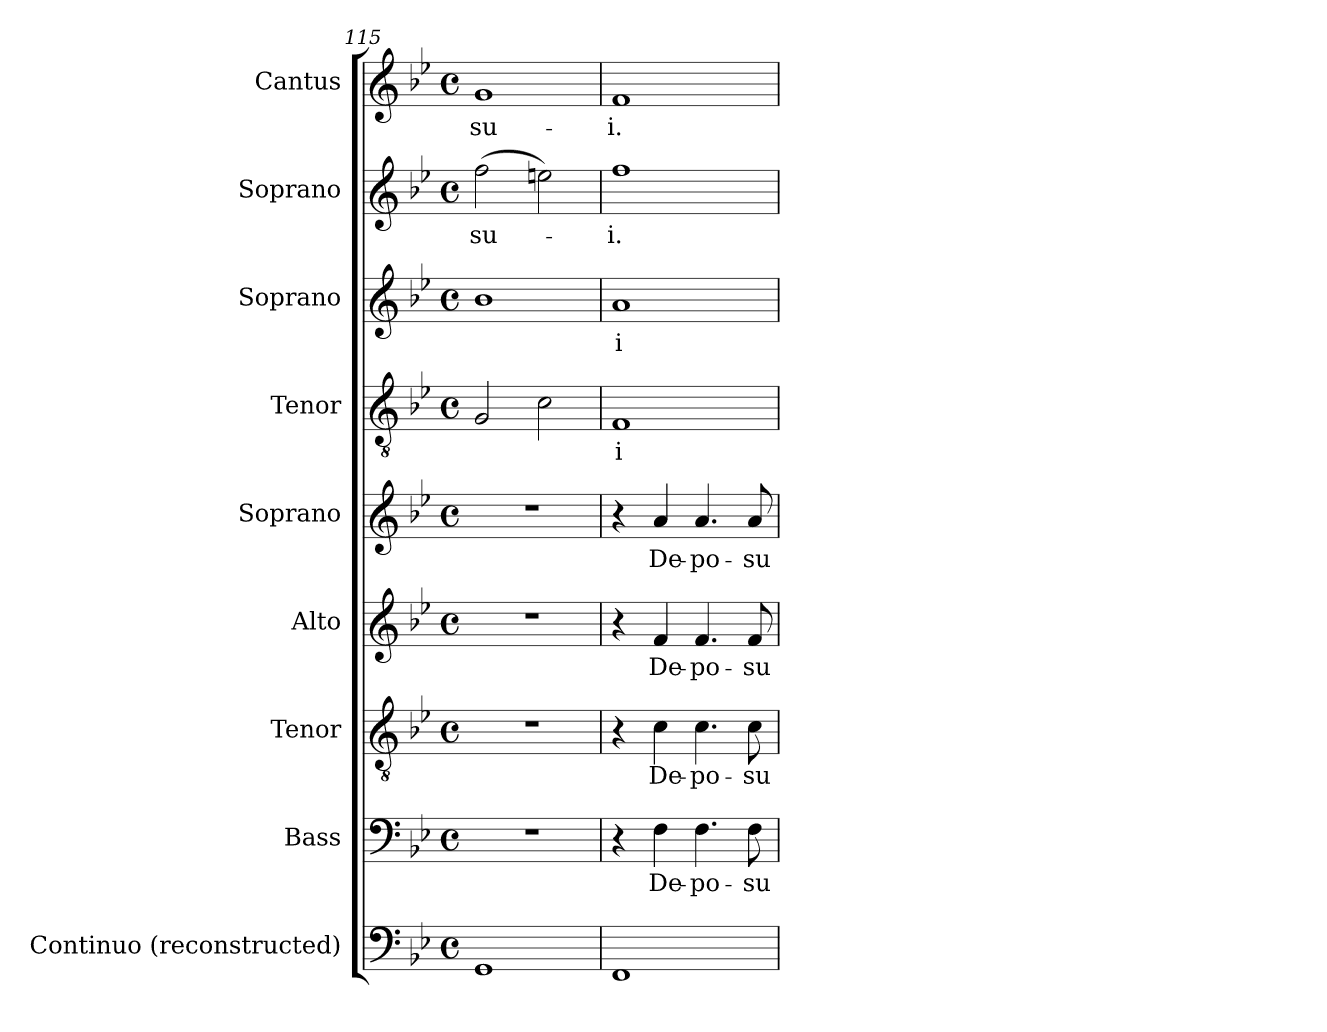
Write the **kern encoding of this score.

**kern	**kern	**text	**kern	**text	**kern	**text	**kern	**text	**kern	**text	**kern	**text	**kern	**text	**kern	**text
*part9	*part8	*part8	*part7	*part7	*part6	*part6	*part5	*part5	*part4	*part4	*part3	*part3	*part2	*part2	*part1	*part1
*staff9	*staff8	*staff8	*staff7	*staff7	*staff6	*staff6	*staff5	*staff5	*staff4	*staff4	*staff3	*staff3	*staff2	*staff2	*staff1	*staff1
*I"Continuo (reconstructed)	*I"Bass	*	*I"Tenor	*	*I"Alto	*	*I"Soprano	*	*I"Tenor	*	*I"Soprano	*	*I"Soprano	*	*I"Cantus	*
*I'Cont.	*I'B.	*	*I'T.	*	*I'A.	*	*I'S.	*	*I'T.	*	*I'S.	*	*I'S.	*	*	*
*clefF4	*clefF4	*	*clefGv2	*	*clefG2	*	*clefG2	*	*clefGv2	*	*clefG2	*	*clefG2	*	*clefG2	*
*	*	*	*ITrd7c12	*	*	*	*	*	*ITrd7c12	*	*	*	*	*	*	*
*k[b-e-]	*k[b-e-]	*	*k[b-e-]	*	*k[b-e-]	*	*k[b-e-]	*	*k[b-e-]	*	*k[b-e-]	*	*k[b-e-]	*	*k[b-e-]	*
*g:	*g:	*	*g:	*	*g:	*	*g:	*	*g:	*	*g:	*	*g:	*	*g:	*
*M4/4	*M4/4	*	*M4/4	*	*M4/4	*	*M4/4	*	*M4/4	*	*M4/4	*	*M4/4	*	*M4/4	*
*met(c)	*met(c)	*	*met(c)	*	*met(c)	*	*met(c)	*	*met(c)	*	*met(c)	*	*met(c)	*	*met(c)	*
=115	=115	=115	=115	=115	=115	=115	=115	=115	=115	=115	=115	=115	=115	=115	=115	=115
!	!	!	!	!	!	!	!	!	!	!	!	!	!	!LO:LY:b:color=#000000	!	!
!	!	!	!	!	!	!	!	!	!	!	!	!	!	!	!	!LO:LY:b:color=#000000
1GGi	1r	.	1r	.	1r	.	1r	.	2GGi/	.	1b-i	.	(2ffi\	su-	1gi	su-
.	.	.	.	.	.	.	.	.	2Ci\	.	.	.	2eei\)	.	.	.
!!LO:LB:g=z
=116	=116	=116	=116	=116	=116	=116	=116	=116	=116	=116	=116	=116	=116	=116	=116	=116
!	!	!	!	!	!	!	!	!	!	!LO:LY:b:color=#000000	!	!	!	!	!	!
!	!	!	!	!	!	!	!	!	!	!	!	!LO:LY:b:color=#000000	!	!	!	!
!	!	!	!	!	!	!	!	!	!	!	!	!	!	!LO:LY:b:color=#000000	!	!
!	!	!	!	!	!	!	!	!	!	!	!	!	!	!	!	!LO:LY:b:color=#000000
1FFi	4r	.	4r	.	4r	.	4r	.	1FFi	-i	1ai	-i	1ffi	-i.	1fi	-i.
!	!	!LO:LY:b:color=#000000	!	!	!	!	!	!	!	!	!	!	!	!	!	!
!	!	!	!	!LO:LY:b:color=#000000	!	!	!	!	!	!	!	!	!	!	!	!
!	!	!	!	!	!	!LO:LY:b:color=#000000	!	!	!	!	!	!	!	!	!	!
!	!	!	!	!	!	!	!	!LO:LY:b:color=#000000	!	!	!	!	!	!	!	!
.	4Fi\	De-	4Ci\	De-	4fi/	De-	4ai/	De-	.	.	.	.	.	.	.	.
!	!	!LO:LY:b:color=#000000	!	!	!	!	!	!	!	!	!	!	!	!	!	!
!	!	!	!	!LO:LY:b:color=#000000	!	!	!	!	!	!	!	!	!	!	!	!
!	!	!	!	!	!	!LO:LY:b:color=#000000	!	!	!	!	!	!	!	!	!	!
!	!	!	!	!	!	!	!	!LO:LY:b:color=#000000	!	!	!	!	!	!	!	!
.	4.Fi\	-po-	4.Ci\	-po-	4.fi/	-po-	4.ai/	-po-	.	.	.	.	.	.	.	.
!	!	!LO:LY:b:color=#000000	!	!	!	!	!	!	!	!	!	!	!	!	!	!
!	!	!	!	!LO:LY:b:color=#000000	!	!	!	!	!	!	!	!	!	!	!	!
!	!	!	!	!	!	!LO:LY:b:color=#000000	!	!	!	!	!	!	!	!	!	!
!	!	!	!	!	!	!	!	!LO:LY:b:color=#000000	!	!	!	!	!	!	!	!
.	8Fi\	-su-	8Ci\	-su-	8fi/	-su-	8ai/	-su-	.	.	.	.	.	.	.	.
=	=	=	=	=	=	=	=	=	=	=	=	=	=	=	=	=
*-	*-	*-	*-	*-	*-	*-	*-	*-	*-	*-	*-	*-	*-	*-	*-	*-
